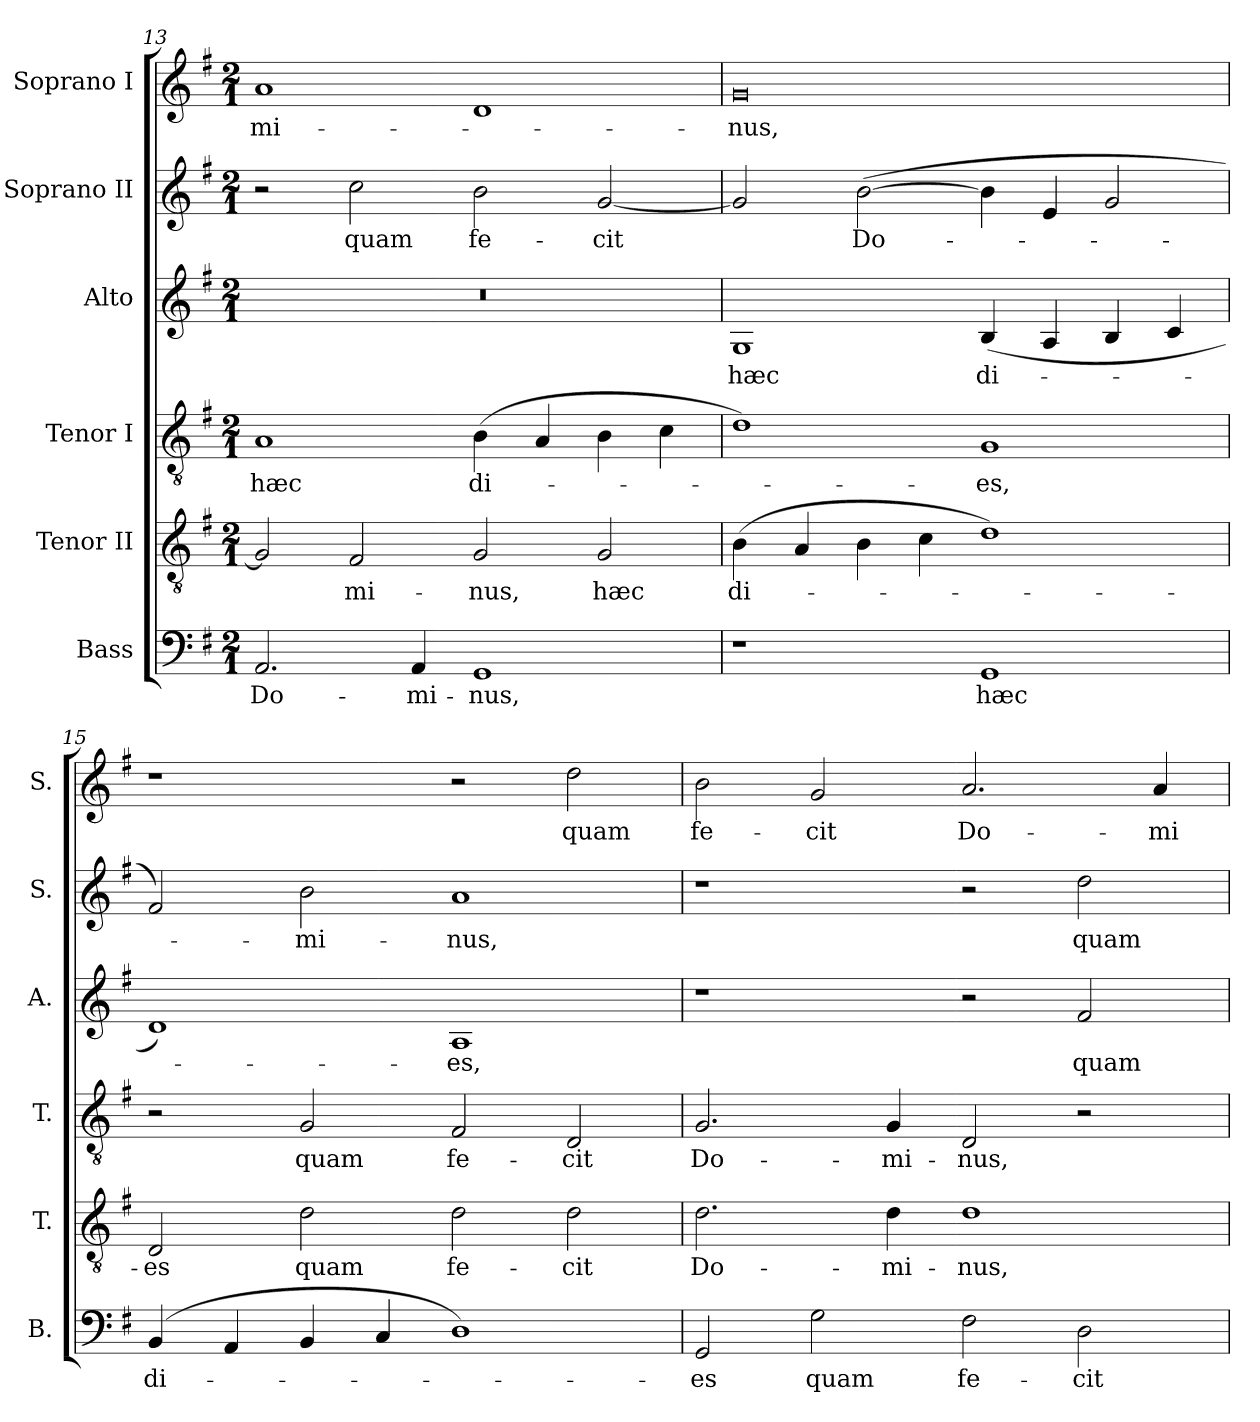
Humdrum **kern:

**kern	**text	**kern	**text	**kern	**text	**kern	**text	**kern	**text	**kern	**text
*part6	*part6	*part5	*part5	*part4	*part4	*part3	*part3	*part2	*part2	*part1	*part1
*staff6	*staff6	*staff5	*staff5	*staff4	*staff4	*staff3	*staff3	*staff2	*staff2	*staff1	*staff1
*I"Bass	*	*I"Tenor II	*	*I"Tenor I	*	*I"Alto	*	*I"Soprano II	*	*I"Soprano I	*
*I'B.	*	*I'T.	*	*I'T.	*	*I'A.	*	*I'S.	*	*I'S.	*
*clefF4	*	*clefGv2	*	*clefGv2	*	*clefG2	*	*clefG2	*	*clefG2	*
*	*	*ITrd7c12	*	*ITrd7c12	*	*	*	*	*	*	*
*k[f#]	*	*k[f#]	*	*k[f#]	*	*k[f#]	*	*k[f#]	*	*k[f#]	*
*G:	*	*G:	*	*G:	*	*G:	*	*G:	*	*G:	*
*M2/1	*	*M2/1	*	*M2/1	*	*M2/1	*	*M2/1	*	*M2/1	*
=13	=13	=13	=13	=13	=13	=13	=13	=13	=13	=13	=13
!	!LO:LY:b:color=#000000	!	!	!	!	!	!	!	!	!	!
!	!	!	!	!	!LO:LY:b:color=#000000	!LO:N:vis=1	!	!	!	!	!
!	!	!	!	!	!	!	!	!	!	!	!LO:LY:b:color=#000000
2.AAi/	Do-	2GGi/]	.	1AAi	hæc	0r	.	2r	.	1ai	-mi-
!	!	!	!LO:LY:b:color=#000000	!	!	!	!	!	!	!	!
!	!	!	!	!	!	!	!	!	!LO:LY:b:color=#000000	!	!
.	.	2FF#i/	-mi-	.	.	.	.	2cci\	quam	.	.
!	!LO:LY:b:color=#000000	!	!	!	!	!	!	!	!	!	!
4AAi/	-mi-	.	.	.	.	.	.	.	.	.	.
!	!LO:LY:b:color=#000000	!	!	!	!	!	!	!	!	!	!
!	!	!	!LO:LY:b:color=#000000	!	!	!	!	!	!	!	!
!	!	!	!	!	!LO:LY:b:color=#000000	!	!	!	!	!	!
!	!	!	!	!	!	!	!	!	!LO:LY:b:color=#000000	!	!
1GGi	-nus,	2GGi/	-nus,	(4BBi\	di-	.	.	2bi\	fe-	1di	.
.	.	.	.	4AAi/	.	.	.	.	.	.	.
!	!	!	!LO:LY:b:color=#000000	!	!	!	!	!	!	!	!
!	!	!	!	!	!	!	!	!	!LO:LY:b:color=#000000	!	!
.	.	2GGi/	hæc	4BBi\	.	.	.	[<2gi/	-cit	.	.
.	.	.	.	4Ci\	.	.	.	.	.	.	.
=14	=14	=14	=14	=14	=14	=14	=14	=14	=14	=14	=14
!	!	!	!LO:LY:b:color=#000000	!	!	!	!	!	!	!	!
!	!	!	!	!	!	!	!LO:LY:b:color=#000000	!	!	!	!
!	!	!	!	!	!	!	!	!	!	!	!LO:LY:b:color=#000000
1r	.	(4BBi\	di-	1Di)	.	1Gi	hæc	2gi/]	.	0gi	-nus,
.	.	4AAi/	.	.	.	.	.	.	.	.	.
!	!	!	!	!	!	!	!	!	!LO:LY:b:color=#000000	!	!
.	.	4BBi\	.	.	.	.	.	([>2bi\	Do-	.	.
.	.	4Ci\	.	.	.	.	.	.	.	.	.
!	!LO:LY:b:color=#000000	!	!	!	!	!	!	!	!	!	!
!	!	!	!	!	!LO:LY:b:color=#000000	!	!	!	!	!	!
!	!	!	!	!	!	!	!LO:LY:b:color=#000000	!	!	!	!
1GGi	hæc	1Di)	.	1GGi	-es,	(4Bi/	di-	4bi\]	.	.	.
.	.	.	.	.	.	4Ai/	.	4ei/	.	.	.
.	.	.	.	.	.	4Bi/	.	2gi/	.	.	.
.	.	.	.	.	.	4ci/	.	.	.	.	.
=15	=15	=15	=15	=15	=15	=15	=15	=15	=15	=15	=15
!	!LO:LY:b:color=#000000	!	!	!	!	!	!	!	!	!	!
!	!	!	!LO:LY:b:color=#000000	!	!	!	!	!	!	!	!
(4BBi/	di-	2DDi/	-es	2r	.	1di)	.	2f#i/)	.	1r	.
4AAi/	.	.	.	.	.	.	.	.	.	.	.
!	!	!	!LO:LY:b:color=#000000	!	!	!	!	!	!	!	!
!	!	!	!	!	!LO:LY:b:color=#000000	!	!	!	!	!	!
!	!	!	!	!	!	!	!	!	!LO:LY:b:color=#000000	!	!
4BBi/	.	2Di\	quam	2GGi/	quam	.	.	2bi\	-mi-	.	.
4Ci/	.	.	.	.	.	.	.	.	.	.	.
!	!	!	!LO:LY:b:color=#000000	!	!	!	!	!	!	!	!
!	!	!	!	!	!LO:LY:b:color=#000000	!	!	!	!	!	!
!	!	!	!	!	!	!	!LO:LY:b:color=#000000	!	!	!	!
!	!	!	!	!	!	!	!	!	!LO:LY:b:color=#000000	!	!
1Di)	.	2Di\	fe-	2FF#i/	fe-	1Ai	-es,	1ai	-nus,	2r	.
!	!	!	!LO:LY:b:color=#000000	!	!	!	!	!	!	!	!
!	!	!	!	!	!LO:LY:b:color=#000000	!	!	!	!	!	!
!	!	!	!	!	!	!	!	!	!	!	!LO:LY:b:color=#000000
.	.	2Di\	-cit	2DDi/	-cit	.	.	.	.	2ddi\	quam
!!LO:LB:g=z
=16	=16	=16	=16	=16	=16	=16	=16	=16	=16	=16	=16
!	!LO:LY:b:color=#000000	!	!	!	!	!	!	!	!	!	!
!	!	!	!LO:LY:b:color=#000000	!	!	!	!	!	!	!	!
!	!	!	!	!	!LO:LY:b:color=#000000	!	!	!	!	!	!
!	!	!	!	!	!	!	!	!	!	!	!LO:LY:b:color=#000000
2GGi/	-es	2.Di\	Do-	2.GGi/	Do-	1r	.	1r	.	2bi\	fe-
!	!LO:LY:b:color=#000000	!	!	!	!	!	!	!	!	!	!
!	!	!	!	!	!	!	!	!	!	!	!LO:LY:b:color=#000000
2Gi\	quam	.	.	.	.	.	.	.	.	2gi/	-cit
!	!	!	!LO:LY:b:color=#000000	!	!	!	!	!	!	!	!
!	!	!	!	!	!LO:LY:b:color=#000000	!	!	!	!	!	!
.	.	4Di\	-mi-	4GGi/	-mi-	.	.	.	.	.	.
!	!LO:LY:b:color=#000000	!	!	!	!	!	!	!	!	!	!
!	!	!	!LO:LY:b:color=#000000	!	!	!	!	!	!	!	!
!	!	!	!	!	!LO:LY:b:color=#000000	!	!	!	!	!	!
!	!	!	!	!	!	!	!	!	!	!	!LO:LY:b:color=#000000
2F#i\	fe-	1Di	-nus,	2DDi/	-nus,	2r	.	2r	.	2.ai/	Do-
!	!LO:LY:b:color=#000000	!	!	!	!	!	!	!	!	!	!
!	!	!	!	!	!	!	!LO:LY:b:color=#000000	!	!	!	!
!	!	!	!	!	!	!	!	!	!LO:LY:b:color=#000000	!	!
2Di\	-cit	.	.	2r	.	2f#i/	quam	2ddi\	quam	.	.
!	!	!	!	!	!	!	!	!	!	!	!LO:LY:b:color=#000000
.	.	.	.	.	.	.	.	.	.	4ai/	-mi-
=	=	=	=	=	=	=	=	=	=	=	=
*-	*-	*-	*-	*-	*-	*-	*-	*-	*-	*-	*-
